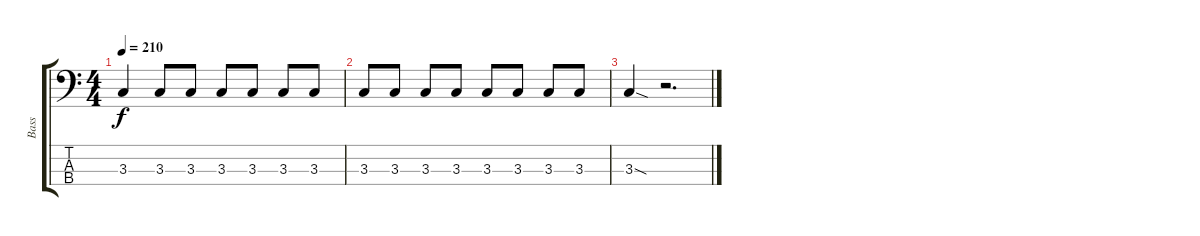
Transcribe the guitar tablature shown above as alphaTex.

\track ("Bass" "Bass") {instrument electricbassfinger}
\staff {score tabs}
\tuning (G2 D2 A1 D1) {hide}
\ts (4 4)
\tempo 210
\clef f4
\ks c
3.3.4{dy f} 3.3.8 3.3.8 3.3.8 3.3.8 3.3.8 3.3.8 |
3.3.8 3.3.8 3.3.8 3.3.8 3.3.8 3.3.8 3.3.8 3.3.8 |
3.3{sod}.4 r.2{d}
